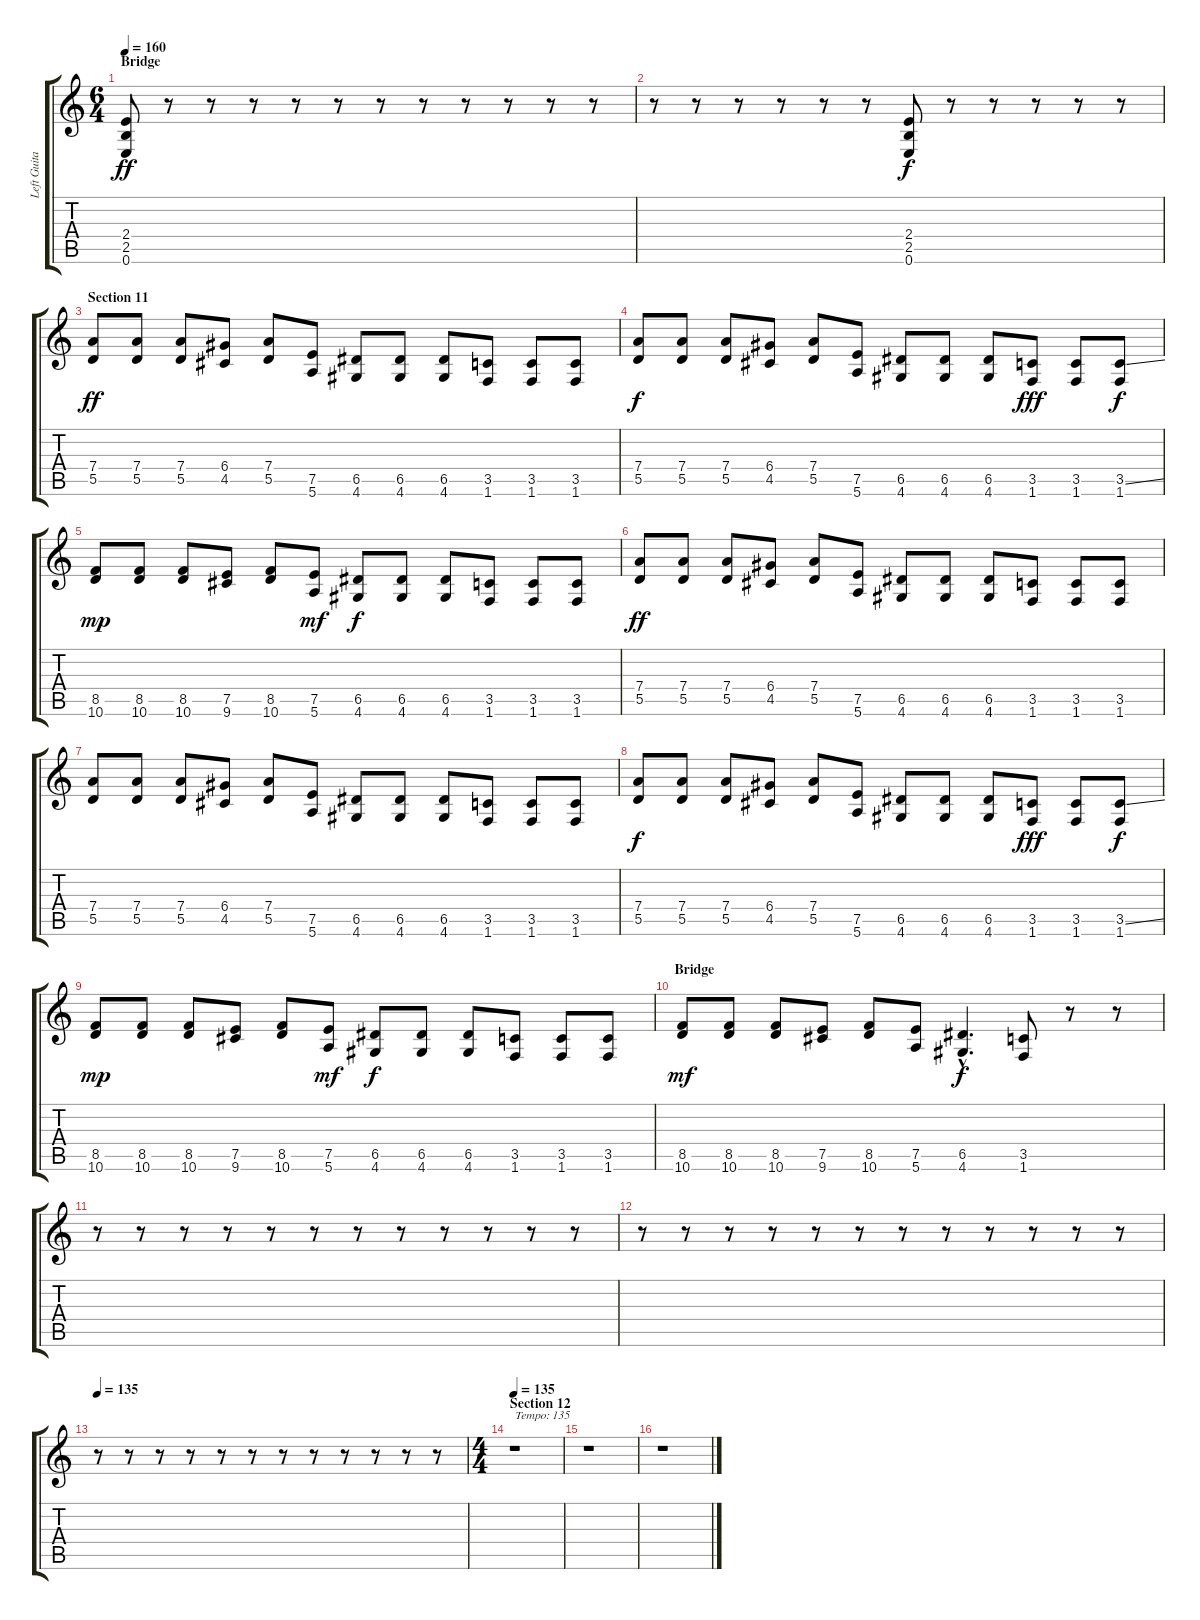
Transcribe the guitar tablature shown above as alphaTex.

\track ("Left Guitar" "Left Guita") {instrument distortionguitar}
\staff {score tabs}
\tuning (E4 B3 G3 D3 A2 E2) {hide}
\ts (6 4)
\section ("" "Bridge")
\tempo 160
\clef g2
\ks c
(2.4 2.5 0.6).8{dy ff} r.8 r.8 r.8 r.8 r.8 r.8 r.8 r.8 r.8 r.8 r.8 |
r.8 r.8 r.8 r.8 r.8 r.8 (2.4 2.5 0.6).8{dy f} r.8 r.8 r.8 r.8 r.8 |
\section ("" "Section 11")
(7.4 5.5).8{dy ff} (7.4 5.5).8 (7.4 5.5).8 (6.4 4.5).8 (7.4 5.5).8 (7.5 5.6).8 (6.5 4.6).8 (6.5 4.6).8 (6.5 4.6).8 (3.5 1.6).8 (3.5 1.6).8 (3.5 1.6).8 |
(7.4 5.5).8{dy f} (7.4 5.5).8 (7.4 5.5).8 (6.4 4.5).8 (7.4 5.5).8 (7.5 5.6).8 (6.5 4.6).8 (6.5 4.6).8 (6.5 4.6).8 (3.5 1.6).8{dy fff} (3.5 1.6).8 (3.5{ss} 1.6).8{dy f} |
(8.5 10.6).8{dy mp} (8.5 10.6).8 (8.5 10.6).8 (7.5 9.6).8 (8.5 10.6).8 (7.5 5.6).8{dy mf} (6.5 4.6).8{dy f} (6.5 4.6).8 (6.5 4.6).8 (3.5 1.6).8 (3.5 1.6).8 (3.5 1.6).8 |
(7.4 5.5).8{dy ff} (7.4 5.5).8 (7.4 5.5).8 (6.4 4.5).8 (7.4 5.5).8 (7.5 5.6).8 (6.5 4.6).8 (6.5 4.6).8 (6.5 4.6).8 (3.5 1.6).8 (3.5 1.6).8 (3.5 1.6).8 |
(7.4 5.5).8 (7.4 5.5).8 (7.4 5.5).8 (6.4 4.5).8 (7.4 5.5).8 (7.5 5.6).8 (6.5 4.6).8 (6.5 4.6).8 (6.5 4.6).8 (3.5 1.6).8 (3.5 1.6).8 (3.5 1.6).8 |
(7.4 5.5).8{dy f} (7.4 5.5).8 (7.4 5.5).8 (6.4 4.5).8 (7.4 5.5).8 (7.5 5.6).8 (6.5 4.6).8 (6.5 4.6).8 (6.5 4.6).8 (3.5 1.6).8{dy fff} (3.5 1.6).8 (3.5{ss} 1.6).8{dy f} |
(8.5 10.6).8{dy mp} (8.5 10.6).8 (8.5 10.6).8 (7.5 9.6).8 (8.5 10.6).8 (7.5 5.6).8{dy mf} (6.5 4.6).8{dy f} (6.5 4.6).8 (6.5 4.6).8 (3.5 1.6).8 (3.5 1.6).8 (3.5 1.6).8 |
\section ("" "Bridge")
(8.5 10.6).8{dy mf} (8.5 10.6).8 (8.5 10.6).8 (7.5 9.6).8 (8.5 10.6).8 (7.5 5.6).8 (6.5{hac} 4.6{hac}).4{d dy f} (3.5 1.6).8 r.8 r.8 |
r.8 r.8 r.8 r.8 r.8 r.8 r.8 r.8 r.8 r.8 r.8 r.8 |
r.8 r.8 r.8 r.8 r.8 r.8 r.8 r.8 r.8 r.8 r.8 r.8 |
\tempo 135
r.8 r.8 r.8 r.8 r.8 r.8 r.8 r.8 r.8 r.8 r.8 r.8 |
\ts (4 4)
\section ("" "Section 12")
\tempo 135
r.1{txt "Tempo: 135"} |
r.1 |
r.1
